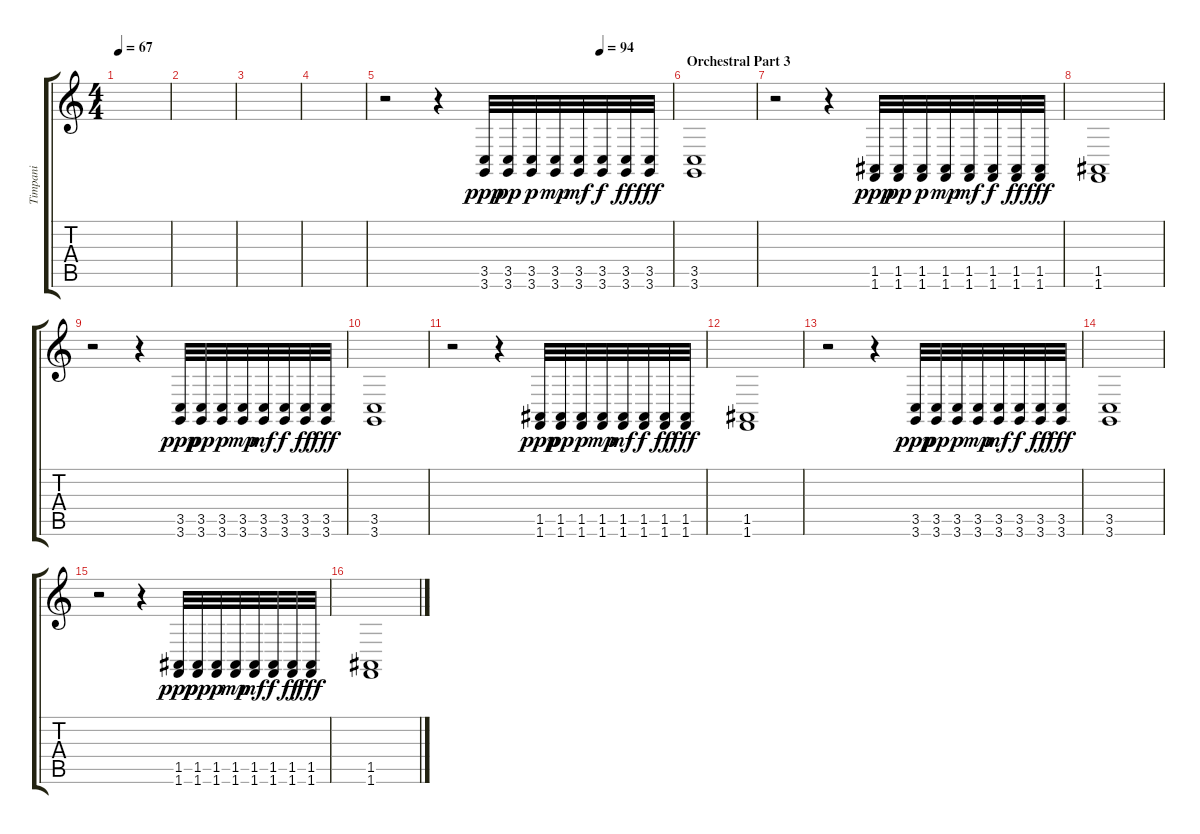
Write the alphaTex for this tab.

\track ("Timpani" "Timpani") {instrument timpani}
\staff {score tabs}
\tuning (E4 B3 G3 D3 A2 E2) {hide}
\ts (4 4)
\tempo 67
\clef g2
\ks c
|
|
|
|
\tempo (94 0.75)
r.2 r.4 (3.5 3.6).32{dy ppp} (3.5 3.6).32{dy pp} (3.5 3.6).32{dy p} (3.5 3.6).32{dy mp} (3.5 3.6).32{dy mf} (3.5 3.6).32{dy f} (3.5 3.6).32{dy ff} (3.5 3.6).32{dy fff} |
\section ("" "Orchestral Part 3")
(3.5 3.6).1 |
r.2 r.4 (1.5 1.6).32{dy ppp} (1.5 1.6).32{dy pp} (1.5 1.6).32{dy p} (1.5 1.6).32{dy mp} (1.5 1.6).32{dy mf} (1.5 1.6).32{dy f} (1.5 1.6).32{dy ff} (1.5 1.6).32{dy fff} |
(1.5 1.6).1 |
r.2 r.4 (3.5 3.6).32{dy ppp} (3.5 3.6).32{dy pp} (3.5 3.6).32{dy p} (3.5 3.6).32{dy mp} (3.5 3.6).32{dy mf} (3.5 3.6).32{dy f} (3.5 3.6).32{dy ff} (3.5 3.6).32{dy fff} |
(3.5 3.6).1 |
r.2 r.4 (1.5 1.6).32{dy ppp} (1.5 1.6).32{dy pp} (1.5 1.6).32{dy p} (1.5 1.6).32{dy mp} (1.5 1.6).32{dy mf} (1.5 1.6).32{dy f} (1.5 1.6).32{dy ff} (1.5 1.6).32{dy fff} |
(1.5 1.6).1 |
r.2 r.4 (3.5 3.6).32{dy ppp} (3.5 3.6).32{dy pp} (3.5 3.6).32{dy p} (3.5 3.6).32{dy mp} (3.5 3.6).32{dy mf} (3.5 3.6).32{dy f} (3.5 3.6).32{dy ff} (3.5 3.6).32{dy fff} |
(3.5 3.6).1 |
r.2 r.4 (1.5 1.6).32{dy ppp} (1.5 1.6).32{dy pp} (1.5 1.6).32{dy p} (1.5 1.6).32{dy mp} (1.5 1.6).32{dy mf} (1.5 1.6).32{dy f} (1.5 1.6).32{dy ff} (1.5 1.6).32{dy fff} |
(1.5 1.6).1
